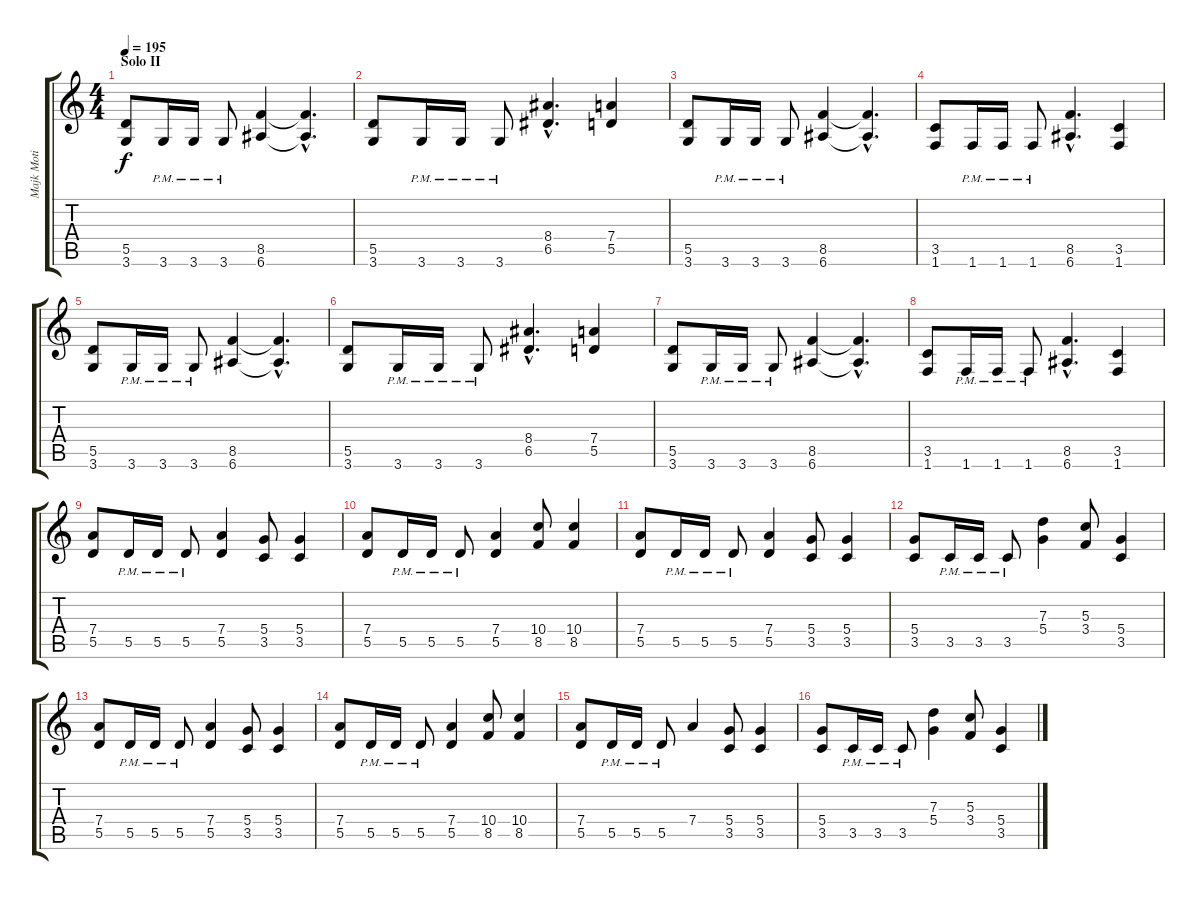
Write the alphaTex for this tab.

\track ("Majk Moti (Ritmo)" "Majk Moti ") {instrument distortionguitar}
\staff {score tabs}
\tuning (E4 B3 G3 D3 A2 E2) {hide}
\ts (4 4)
\section ("" "Solo II")
\tempo 195
\clef g2
\ks c
(5.5 3.6).8{dy f} 3.6{pm}.16 3.6{pm}.16 3.6{pm}.8 (8.5 6.6).4 (8.5{hac t} 6.6{hac t}).4{d} |
(5.5 3.6).8 3.6{pm}.16 3.6{pm}.16 3.6{pm}.8 (8.4{hac} 6.5{hac}).4{d} (7.4 5.5).4 |
(5.5 3.6).8 3.6{pm}.16 3.6{pm}.16 3.6{pm}.8 (8.5 6.6).4 (8.5{hac t} 6.6{hac t}).4{d} |
(3.5 1.6).8 1.6{pm}.16 1.6{pm}.16 1.6{pm}.8 (8.5{hac} 6.6{hac}).4{d} (3.5 1.6).4 |
(5.5 3.6).8 3.6{pm}.16 3.6{pm}.16 3.6{pm}.8 (8.5 6.6).4 (8.5{hac t} 6.6{hac t}).4{d} |
(5.5 3.6).8 3.6{pm}.16 3.6{pm}.16 3.6{pm}.8 (8.4{hac} 6.5{hac}).4{d} (7.4 5.5).4 |
(5.5 3.6).8 3.6{pm}.16 3.6{pm}.16 3.6{pm}.8 (8.5 6.6).4 (8.5{hac t} 6.6{hac t}).4{d} |
(3.5 1.6).8 1.6{pm}.16 1.6{pm}.16 1.6{pm}.8 (8.5{hac} 6.6{hac}).4{d} (3.5 1.6).4 |
(7.4 5.5).8 5.5{pm}.16 5.5{pm}.16 5.5{pm}.8 (7.4 5.5).4 (5.4 3.5).8 (5.4 3.5).4 |
(7.4 5.5).8 5.5{pm}.16 5.5{pm}.16 5.5{pm}.8 (7.4 5.5).4 (10.4 8.5).8 (10.4 8.5).4 |
(7.4 5.5).8 5.5{pm}.16 5.5{pm}.16 5.5{pm}.8 (7.4 5.5).4 (5.4 3.5).8 (5.4 3.5).4 |
(5.4 3.5).8 3.5{pm}.16 3.5{pm}.16 3.5{pm}.8 (7.3 5.4).4 (5.3 3.4).8 (5.4 3.5).4 |
(7.4 5.5).8 5.5{pm}.16 5.5{pm}.16 5.5{pm}.8 (7.4 5.5).4 (5.4 3.5).8 (5.4 3.5).4 |
(7.4 5.5).8 5.5{pm}.16 5.5{pm}.16 5.5{pm}.8 (7.4 5.5).4 (10.4 8.5).8 (10.4 8.5).4 |
(7.4 5.5).8 5.5{pm}.16 5.5{pm}.16 5.5{pm}.8 7.4.4 (5.4 3.5).8 (5.4 3.5).4 |
(5.4 3.5).8 3.5{pm}.16 3.5{pm}.16 3.5{pm}.8 (7.3 5.4).4 (5.3 3.4).8 (5.4 3.5).4
